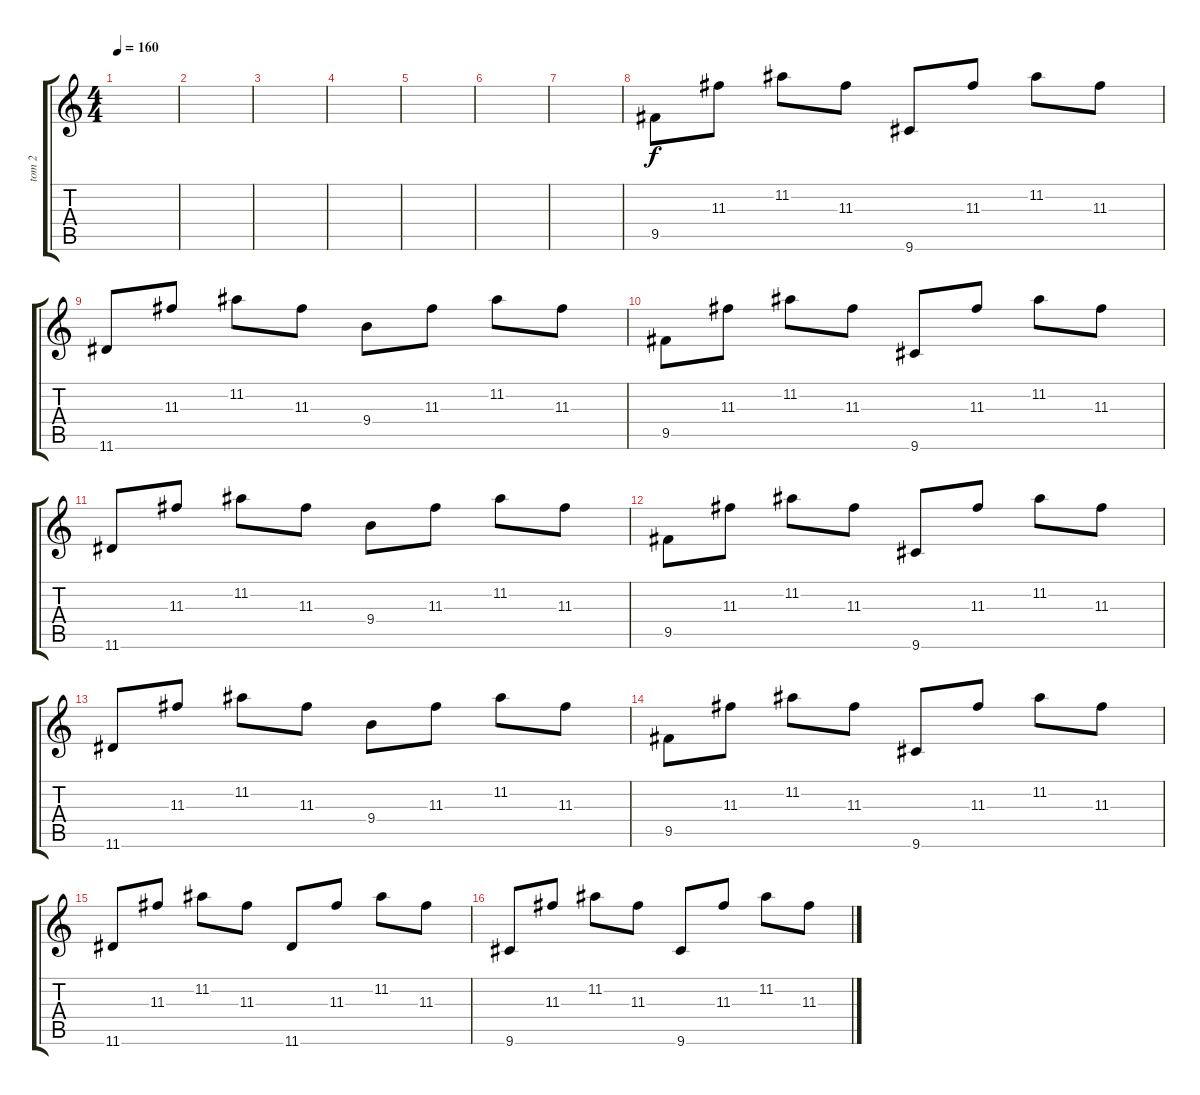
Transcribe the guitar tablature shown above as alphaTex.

\track ("tom 2" "tom 2") {instrument electricguitarclean}
\staff {score tabs}
\tuning (E4 B3 G3 D3 A2 E2) {hide}
\ts (4 4)
\tempo 160
\clef g2
\ks c
|
|
|
|
|
|
|
9.5.8 11.3.8 11.2.8 11.3.8 9.6.8 11.3.8 11.2.8 11.3.8 |
11.6.8 11.3.8 11.2.8 11.3.8 9.4.8 11.3.8 11.2.8 11.3.8 |
9.5.8 11.3.8 11.2.8 11.3.8 9.6.8 11.3.8 11.2.8 11.3.8 |
11.6.8 11.3.8 11.2.8 11.3.8 9.4.8 11.3.8 11.2.8 11.3.8 |
9.5.8 11.3.8 11.2.8 11.3.8 9.6.8 11.3.8 11.2.8 11.3.8 |
11.6.8 11.3.8 11.2.8 11.3.8 9.4.8 11.3.8 11.2.8 11.3.8 |
9.5.8 11.3.8 11.2.8 11.3.8 9.6.8 11.3.8 11.2.8 11.3.8 |
11.6.8 11.3.8 11.2.8 11.3.8 11.6.8 11.3.8 11.2.8 11.3.8 |
9.6.8 11.3.8 11.2.8 11.3.8 9.6.8 11.3.8 11.2.8 11.3.8
